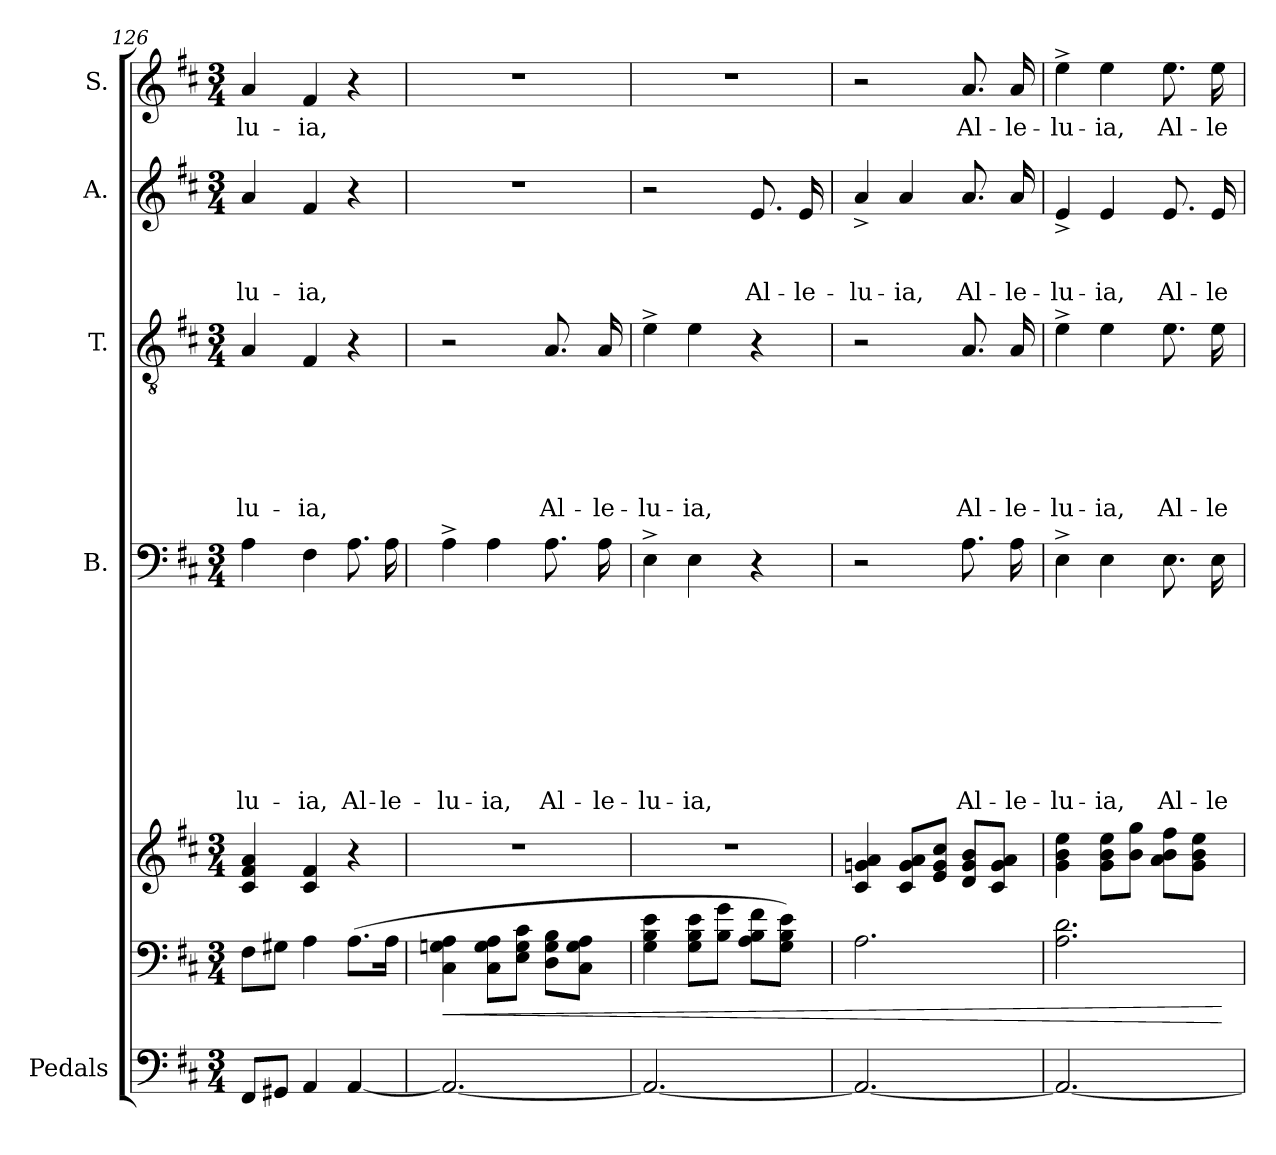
**kern	**kern	**dynam	**kern	**kern	**text	**text	**text	**text	**text	**text	**text	**text	**text	**kern	**text	**text	**text	**text	**text	**text	**kern	**text	**text	**text	**kern	**text
*part7	*part6	*part6	*part5	*part4	*part4	*part4	*part4	*part4	*part4	*part4	*part4	*part4	*part4	*part3	*part3	*part3	*part3	*part3	*part3	*part3	*part2	*part2	*part2	*part2	*part1	*part1
*staff7	*staff6	*staff6	*staff5	*staff4	*staff4	*staff4	*staff4	*staff4	*staff4	*staff4	*staff4	*staff4	*staff4	*staff3	*staff3	*staff3	*staff3	*staff3	*staff3	*staff3	*staff2	*staff2	*staff2	*staff2	*staff1	*staff1
*I"Pedals	*	*	*	*I"B.	*	*	*	*	*	*	*	*	*	*I"T.	*	*	*	*	*	*	*I"A.	*	*	*	*I"S.	*
*I'Ped.	*	*	*	*I'B.	*	*	*	*	*	*	*	*	*	*I'T.	*	*	*	*	*	*	*I'A.	*	*	*	*I'S.	*
!!LO:PB:g=z
*clefF4	*clefF4	*	*clefG2	*clefF4	*	*	*	*	*	*	*	*	*	*clefGv2	*	*	*	*	*	*	*clefG2	*	*	*	*clefG2	*
*k[f#c#]	*k[f#c#]	*	*k[f#c#]	*k[f#c#]	*	*	*	*	*	*	*	*	*	*k[f#c#]	*	*	*	*	*	*	*k[f#c#]	*	*	*	*k[f#c#]	*
*D:	*D:	*	*D:	*D:	*	*	*	*	*	*	*	*	*	*D:	*	*	*	*	*	*	*D:	*	*	*	*D:	*
*M3/4	*M3/4	*	*M3/4	*M3/4	*	*	*	*	*	*	*	*	*	*M3/4	*	*	*	*	*	*	*M3/4	*	*	*	*M3/4	*
=126	=126	=126	=126	=126	=126	=126	=126	=126	=126	=126	=126	=126	=126	=126	=126	=126	=126	=126	=126	=126	=126	=126	=126	=126	=126	=126
!	!	!	!	!	!	!	!	!	!	!	!	!	!LO:LY:b	!	!	!	!	!	!	!LO:LY:b	!	!	!	!LO:LY:b	!	!LO:LY:b
8FF#/L	8F#\L	.	4c#/ 4f#/ 4a/	4A\	.	.	.	.	.	.	.	.	-lu-	4A/	.	.	.	.	.	-lu-	4a/	.	.	-lu-	4a/	-lu-
8GG#X/J	8G#X\J	.	.	.	.	.	.	.	.	.	.	.	.	.	.	.	.	.	.	.	.	.	.	.	.	.
!	!	!	!	!	!	!	!	!	!	!	!	!	!LO:LY:b	!	!	!	!	!	!	!LO:LY:b	!	!	!	!LO:LY:b	!	!LO:LY:b
4AA/	4A\	.	4c#/ 4f#/	4F#\	.	.	.	.	.	.	.	.	-ia,	4F#/	.	.	.	.	.	-ia,	4f#/	.	.	-ia,	4f#/	-ia,
!	!	!	!	!	!	!	!	!	!	!	!	!	!LO:LY:b	!	!	!	!	!	!	!	!	!	!	!	!	!
[<4AA/	(>8.A\L	.	4r	8.A\	.	.	.	.	.	.	.	.	Al-	4r	.	.	.	.	.	.	4r	.	.	.	4r	.
!	!	!	!	!	!	!	!	!	!	!	!	!	!LO:LY:b	!	!	!	!	!	!	!	!	!	!	!	!	!
.	16A\Jk	.	.	16A\	.	.	.	.	.	.	.	.	-le-	.	.	.	.	.	.	.	.	.	.	.	.	.
=127	=127	=127	=127	=127	=127	=127	=127	=127	=127	=127	=127	=127	=127	=127	=127	=127	=127	=127	=127	=127	=127	=127	=127	=127	=127	=127
!	!	!LO:HP:b	!LO:N:vis=1	!	!	!	!	!	!	!	!	!	!LO:LY:b	!	!	!	!	!	!	!	!LO:N:vis=1	!	!	!	!LO:N:vis=1	!
2.AA/_	4C#\ 4Gn\ 4A\	<	2.r	4A^>\	.	.	.	.	.	.	.	.	-lu-	2r	.	.	.	.	.	.	2.r	.	.	.	2.r	.
!	!	!	!	!	!	!	!	!	!	!	!	!	!LO:LY:b	!	!	!	!	!	!	!	!	!	!	!	!	!
.	8C#\ 8G\ 8A\L	.	.	4A\	.	.	.	.	.	.	.	.	-ia,	.	.	.	.	.	.	.	.	.	.	.	.	.
.	8E\ 8G\ 8c#\J	.	.	.	.	.	.	.	.	.	.	.	.	.	.	.	.	.	.	.	.	.	.	.	.	.
!	!	!	!	!	!	!	!	!	!	!	!	!	!LO:LY:b	!	!	!	!	!	!	!LO:LY:b	!	!	!	!	!	!
.	8D\ 8G\ 8B\L	.	.	8.A\	.	.	.	.	.	.	.	.	Al-	8.A/	.	.	.	.	.	Al-	.	.	.	.	.	.
.	8C#\ 8G\ 8A\J	.	.	.	.	.	.	.	.	.	.	.	.	.	.	.	.	.	.	.	.	.	.	.	.	.
!	!	!	!	!	!	!	!	!	!	!	!	!	!LO:LY:b	!	!	!	!	!	!	!LO:LY:b	!	!	!	!	!	!
.	.	.	.	16A\	.	.	.	.	.	.	.	.	-le-	16A/	.	.	.	.	.	-le-	.	.	.	.	.	.
=128	=128	=128	=128	=128	=128	=128	=128	=128	=128	=128	=128	=128	=128	=128	=128	=128	=128	=128	=128	=128	=128	=128	=128	=128	=128	=128
!	!	!	!LO:N:vis=1	!	!	!	!	!	!	!	!	!	!LO:LY:b	!	!	!	!	!	!	!LO:LY:b	!	!	!	!	!LO:N:vis=1	!
2.AA/_	4G\ 4B\ 4e\	.	2.r	4E^>\	.	.	.	.	.	.	.	.	-lu-	4e^>\	.	.	.	.	.	-lu-	2r	.	.	.	2.r	.
!	!	!	!	!	!	!	!	!	!	!	!	!	!LO:LY:b	!	!	!	!	!	!	!LO:LY:b	!	!	!	!	!	!
.	8G\ 8B\ 8e\L	.	.	4E\	.	.	.	.	.	.	.	.	-ia,	4e\	.	.	.	.	.	-ia,	.	.	.	.	.	.
.	8B\ 8g\J	.	.	.	.	.	.	.	.	.	.	.	.	.	.	.	.	.	.	.	.	.	.	.	.	.
!	!	!	!	!	!	!	!	!	!	!	!	!	!	!	!	!	!	!	!	!	!	!	!	!LO:LY:b	!	!
.	8A\ 8B\ 8f#\L	.	.	4r	.	.	.	.	.	.	.	.	.	4r	.	.	.	.	.	.	8.e/	.	.	Al-	.	.
.	8G\ 8B\ 8e\J)	.	.	.	.	.	.	.	.	.	.	.	.	.	.	.	.	.	.	.	.	.	.	.	.	.
!	!	!	!	!	!	!	!	!	!	!	!	!	!	!	!	!	!	!	!	!	!	!	!	!LO:LY:b	!	!
.	.	.	.	.	.	.	.	.	.	.	.	.	.	.	.	.	.	.	.	.	16e/	.	.	-le-	.	.
=129	=129	=129	=129	=129	=129	=129	=129	=129	=129	=129	=129	=129	=129	=129	=129	=129	=129	=129	=129	=129	=129	=129	=129	=129	=129	=129
!	!	!	!	!	!	!	!	!	!	!	!	!	!	!	!	!	!	!	!	!	!	!	!	!LO:LY:b	!	!
2.AA/_	2.A\	.	4c#/ 4gn/ 4a/	2r	.	.	.	.	.	.	.	.	.	2r	.	.	.	.	.	.	4a^</	.	.	-lu-	2r	.
!	!	!	!	!	!	!	!	!	!	!	!	!	!	!	!	!	!	!	!	!	!	!	!	!LO:LY:b	!	!
.	.	.	8c#/ 8g/ 8a/L	.	.	.	.	.	.	.	.	.	.	.	.	.	.	.	.	.	4a/	.	.	-ia,	.	.
.	.	.	8e/ 8g/ 8cc#/J	.	.	.	.	.	.	.	.	.	.	.	.	.	.	.	.	.	.	.	.	.	.	.
!	!	!	!	!	!	!	!	!	!	!	!	!	!LO:LY:b	!	!	!	!	!	!	!LO:LY:b	!	!	!	!LO:LY:b	!	!LO:LY:b
.	.	.	8d/ 8g/ 8b/L	8.A\	.	.	.	.	.	.	.	.	Al-	8.A/	.	.	.	.	.	Al-	8.a/	.	.	Al-	8.a/	Al-
.	.	.	8c#/ 8g/ 8a/J	.	.	.	.	.	.	.	.	.	.	.	.	.	.	.	.	.	.	.	.	.	.	.
!	!	!	!	!	!	!	!	!	!	!	!	!	!LO:LY:b	!	!	!	!	!	!	!LO:LY:b	!	!	!	!LO:LY:b	!	!LO:LY:b
.	.	.	.	16A\	.	.	.	.	.	.	.	.	-le-	16A/	.	.	.	.	.	-le-	16a/	.	.	-le-	16a/	-le-
=130	=130	=130	=130	=130	=130	=130	=130	=130	=130	=130	=130	=130	=130	=130	=130	=130	=130	=130	=130	=130	=130	=130	=130	=130	=130	=130
!	!	!	!	!	!	!	!	!	!	!	!	!	!LO:LY:b	!	!	!	!	!	!	!LO:LY:b	!	!	!	!LO:LY:b	!	!LO:LY:b
2.AA/_	2.A\ 2.d\	.	4g\ 4b\ 4ee\	4E^>\	.	.	.	.	.	.	.	.	-lu-	4e^>\	.	.	.	.	.	-lu-	4e^</	.	.	-lu-	4ee^>\	-lu-
!	!	!	!	!	!	!	!	!	!	!	!	!	!LO:LY:b	!	!	!	!	!	!	!LO:LY:b	!	!	!	!LO:LY:b	!	!LO:LY:b
.	.	.	8g\ 8b\ 8ee\L	4E\	.	.	.	.	.	.	.	.	-ia,	4e\	.	.	.	.	.	-ia,	4e/	.	.	-ia,	4ee\	-ia,
.	.	.	8b\ 8gg\J	.	.	.	.	.	.	.	.	.	.	.	.	.	.	.	.	.	.	.	.	.	.	.
!	!	!	!	!	!	!	!	!	!	!	!	!	!LO:LY:b	!	!	!	!	!	!	!LO:LY:b	!	!	!	!LO:LY:b	!	!LO:LY:b
.	.	.	8a\ 8b\ 8ff#\L	8.E\	.	.	.	.	.	.	.	.	Al-	8.e\	.	.	.	.	.	Al-	8.e/	.	.	Al-	8.ee\	Al-
.	.	.	8g\ 8b\ 8ee\J	.	.	.	.	.	.	.	.	.	.	.	.	.	.	.	.	.	.	.	.	.	.	.
!	!	!	!	!	!	!	!	!	!	!	!	!	!LO:LY:b	!	!	!	!	!	!	!LO:LY:b	!	!	!	!LO:LY:b	!	!LO:LY:b
.	.	.	.	16E\	.	.	.	.	.	.	.	.	-le-	16e\	.	.	.	.	.	-le-	16e/	.	.	-le-	16ee\	-le-
.	.	[	.	.	.	.	.	.	.	.	.	.	.	.	.	.	.	.	.	.	.	.	.	.	.	.
=	=	=	=	=	=	=	=	=	=	=	=	=	=	=	=	=	=	=	=	=	=	=	=	=	=	=
*-	*-	*-	*-	*-	*-	*-	*-	*-	*-	*-	*-	*-	*-	*-	*-	*-	*-	*-	*-	*-	*-	*-	*-	*-	*-	*-
